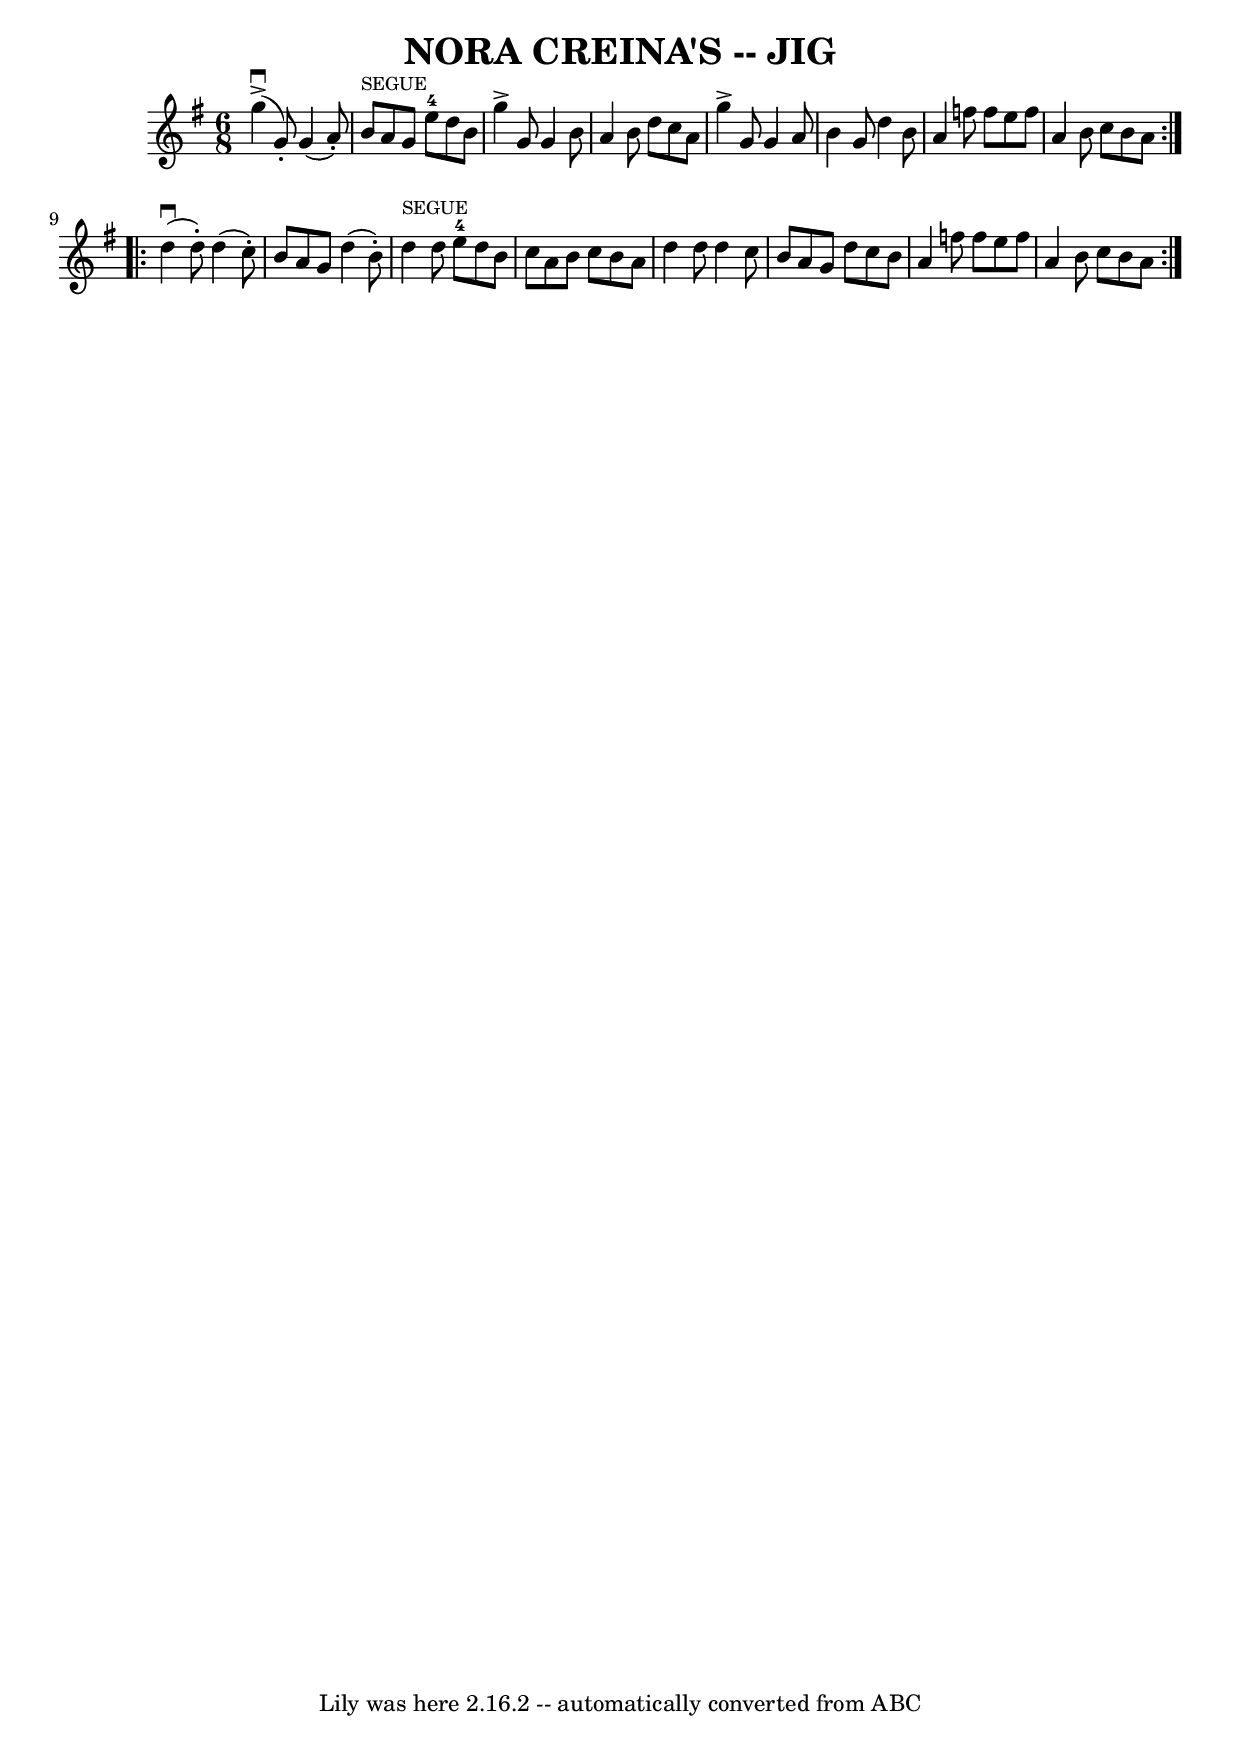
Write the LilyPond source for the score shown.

\version "2.16.2"
\include "Mammoth.ily"
\header {
  %% book = "Ryan's Mammoth Collection of Fiddle Tunes"
  crossRefNumber = "1"
  footnotes = ""
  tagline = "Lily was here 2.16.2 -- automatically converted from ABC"
  title = "NORA CREINA'S -- JIG"

}
voicedefault =  {



  \repeat volta 2 {

    \time 6/8
    \key g \major
    g''4 (^\downbow^\accent g'8-.) g'4 (a'8-.) |
    b'8^\segue a'8 g'8 e''8-4 d''8 b'8 |
    g''4^\accent g'8 g'4 b'8 |
    a'4 b'8 d''8 c''8 a'8 |
    g''4^\accent g'8 g'4 a'8 |
    b'4 g'8 d''4 b'8 |
    a'4 f''8 f''8 e''8 f''8 |
    a'4 b'8 c''8 b'8 a'8    
  }     
  \repeat volta 2 {
    d''4 (^\downbow d''8-.) d''4 (c''8-.) |
    b'8 a'8 g'8 d''4 (b'8-.) |
    d''4^\segue d''8 e''8-4 d''8 b'8 |
    c''8 a'8 b'8 c''8 b'8 a'8 |
    d''4 d''8 d''4 c''8 |
    b'8 a'8 g'8 d''8 c''8 b'8 |
    a'4 f''8 f''8 e''8 f''8 |
    a'4 b'8  
    c''8 b'8 a'8    
  }   

}

\score{
  <<

    \context Staff="default"
    {
      \voicedefault 
      
    }

  >>
  \layout {
    
  }
  \midi {
  }

}
